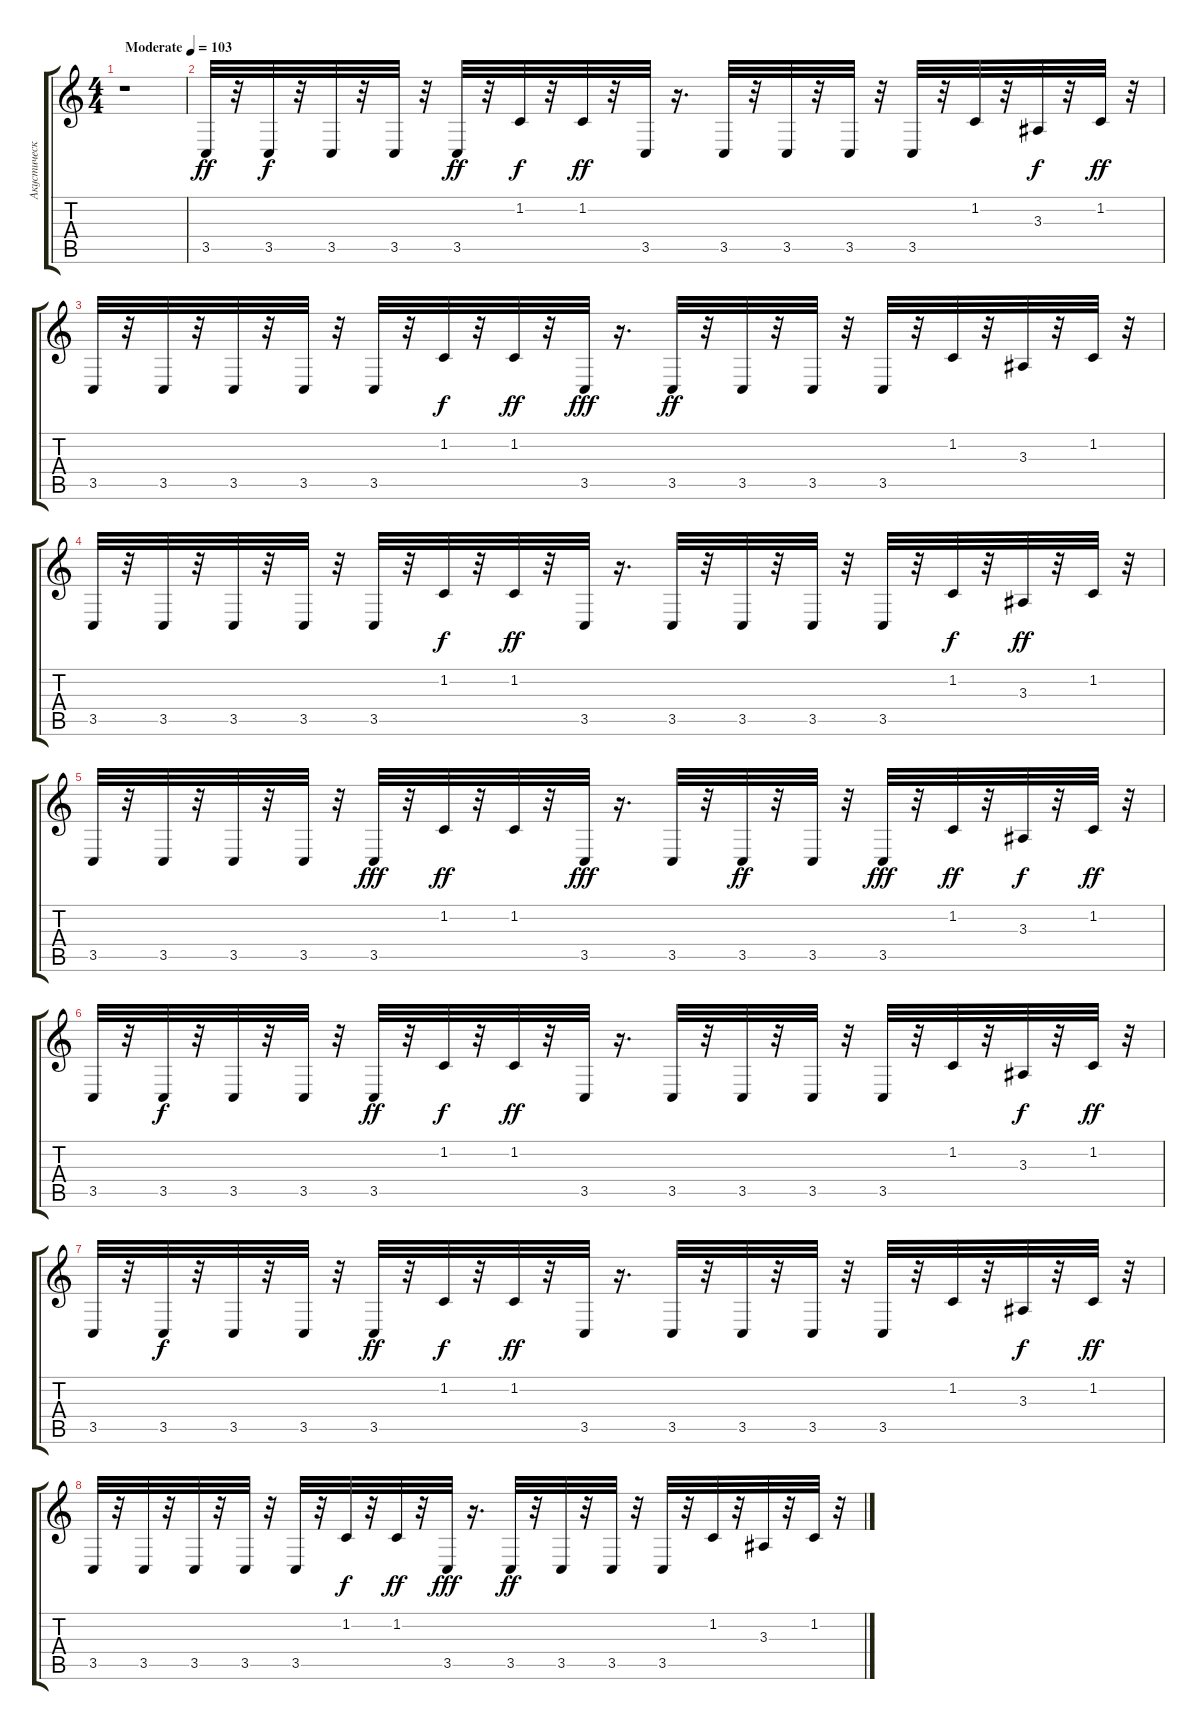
\track ("Акустический Гранд Роял" "Акустическ") {instrument acousticgrandpiano}
\staff {score tabs}
\tuning (E4 B3 G3 D3 A2 E2) {hide}
\ts (4 4)
\tempo (103 "Moderate")
\clef g2
\ks c
r.1{dy ff instrument acousticgrandpiano} |
3.5.32{instrument agogo} r.32 3.5.32{dy f} r.32 3.5.32 r.32 3.5.32 r.32 3.5.32{dy ff} r.32 1.2.32{dy f} r.32 1.2.32{dy ff} r.32 3.5.32 r.16{d} 3.5.32 r.32 3.5.32 r.32 3.5.32 r.32 3.5.32 r.32 1.2.32 r.32 3.3.32{dy f} r.32 1.2.32{dy ff} r.32 |
3.5.32 r.32 3.5.32 r.32 3.5.32 r.32 3.5.32 r.32 3.5.32 r.32 1.2.32{dy f} r.32 1.2.32{dy ff} r.32 3.5.32{dy fff} r.16{d} 3.5.32{dy ff} r.32 3.5.32 r.32 3.5.32 r.32 3.5.32 r.32 1.2.32 r.32 3.3.32 r.32 1.2.32 r.32 |
3.5.32 r.32 3.5.32 r.32 3.5.32 r.32 3.5.32 r.32 3.5.32 r.32 1.2.32{dy f} r.32 1.2.32{dy ff} r.32 3.5.32 r.16{d} 3.5.32 r.32 3.5.32 r.32 3.5.32 r.32 3.5.32 r.32 1.2.32{dy f} r.32 3.3.32{dy ff} r.32 1.2.32 r.32 |
3.5.32 r.32 3.5.32 r.32 3.5.32 r.32 3.5.32 r.32 3.5.32{dy fff} r.32 1.2.32{dy ff} r.32 1.2.32 r.32 3.5.32{dy fff} r.16{d} 3.5.32 r.32 3.5.32{dy ff} r.32 3.5.32 r.32 3.5.32{dy fff} r.32 1.2.32{dy ff} r.32 3.3.32{dy f} r.32 1.2.32{dy ff} r.32 |
3.5.32 r.32 3.5.32{dy f} r.32 3.5.32 r.32 3.5.32 r.32 3.5.32{dy ff} r.32 1.2.32{dy f} r.32 1.2.32{dy ff} r.32 3.5.32 r.16{d} 3.5.32 r.32 3.5.32 r.32 3.5.32 r.32 3.5.32 r.32 1.2.32 r.32 3.3.32{dy f} r.32 1.2.32{dy ff} r.32 |
3.5.32 r.32 3.5.32{dy f} r.32 3.5.32 r.32 3.5.32 r.32 3.5.32{dy ff} r.32 1.2.32{dy f} r.32 1.2.32{dy ff} r.32 3.5.32 r.16{d} 3.5.32 r.32 3.5.32 r.32 3.5.32 r.32 3.5.32 r.32 1.2.32 r.32 3.3.32{dy f} r.32 1.2.32{dy ff} r.32 |
3.5.32 r.32 3.5.32 r.32 3.5.32 r.32 3.5.32 r.32 3.5.32 r.32 1.2.32{dy f} r.32 1.2.32{dy ff} r.32 3.5.32{dy fff} r.16{d} 3.5.32{dy ff} r.32 3.5.32 r.32 3.5.32 r.32 3.5.32 r.32 1.2.32 r.32 3.3.32 r.32 1.2.32 r.32
